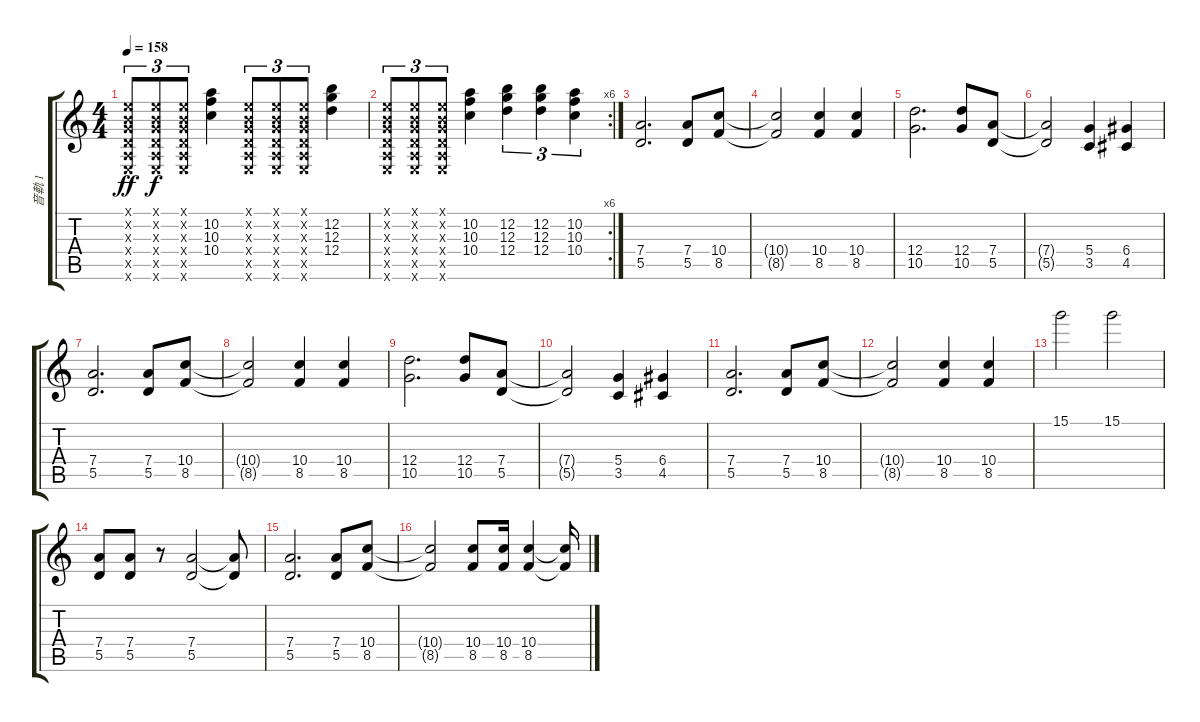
\track ("音軌 1" "音軌 1") {instrument overdrivenguitar}
\staff {score tabs}
\tuning (E4 B3 G3 D3 A2 E2) {hide}
\ts (4 4)
\tempo 158
\clef g2
\ks c
(0.1{x} 0.2{x} 0.3{x} 0.4{x} 0.5{x} 0.6{x}).8{tu (3 2) dy ff instrument overdrivenguitar} (0.1{x} 0.2{x} 0.3{x} 0.4{x} 0.5{x} 0.6{x}).8{tu (3 2) dy f} (0.1{x} 0.2{x} 0.3{x} 0.4{x} 0.5{x} 0.6{x}).8{tu (3 2)} (10.2 10.3 10.4).4 (0.1{x} 0.2{x} 0.3{x} 0.4{x} 0.5{x} 0.6{x}).8{tu (3 2)} (0.1{x} 0.2{x} 0.3{x} 0.4{x} 0.5{x} 0.6{x}).8{tu (3 2)} (0.1{x} 0.2{x} 0.3{x} 0.4{x} 0.5{x} 0.6{x}).8{tu (3 2)} (12.2 12.3 12.4).4 |
\rc 6
(0.1{x} 0.2{x} 0.3{x} 0.4{x} 0.5{x} 0.6{x}).8{tu (3 2)} (0.1{x} 0.2{x} 0.3{x} 0.4{x} 0.5{x} 0.6{x}).8{tu (3 2)} (0.1{x} 0.2{x} 0.3{x} 0.4{x} 0.5{x} 0.6{x}).8{tu (3 2)} (10.2 10.3 10.4).4 (12.2 12.3 12.4).4{tu (3 2)} (12.2 12.3 12.4).4{tu (3 2)} (10.2 10.3 10.4).4{tu (3 2)} |
(7.4 5.5).2{d} (7.4 5.5).8 (10.4 8.5).8 |
(10.4{t} 8.5{t}).2 (10.4 8.5).4 (10.4 8.5).4 |
(12.4 10.5).2{d} (12.4 10.5).8 (7.4 5.5).8 |
(7.4{t} 5.5{t}).2 (5.4 3.5).4 (6.4 4.5).4 |
(7.4 5.5).2{d} (7.4 5.5).8 (10.4 8.5).8 |
(10.4{t} 8.5{t}).2 (10.4 8.5).4 (10.4 8.5).4 |
(12.4 10.5).2{d} (12.4 10.5).8 (7.4 5.5).8 |
(7.4{t} 5.5{t}).2 (5.4 3.5).4 (6.4 4.5).4 |
(7.4 5.5).2{d} (7.4 5.5).8 (10.4 8.5).8 |
(10.4{t} 8.5{t}).2 (10.4 8.5).4 (10.4 8.5).4 |
15.1.2 15.1.2 |
(7.4 5.5).8 (7.4 5.5).8 r.8 (7.4 5.5).2 (7.4{t} 5.5{t}).8 |
(7.4 5.5).2{d} (7.4 5.5).8 (10.4 8.5).8 |
(10.4{t} 8.5{t}).2 (10.4 8.5).8 (10.4 8.5).16 (10.4 8.5).4 (10.4{t} 8.5{t}).16
